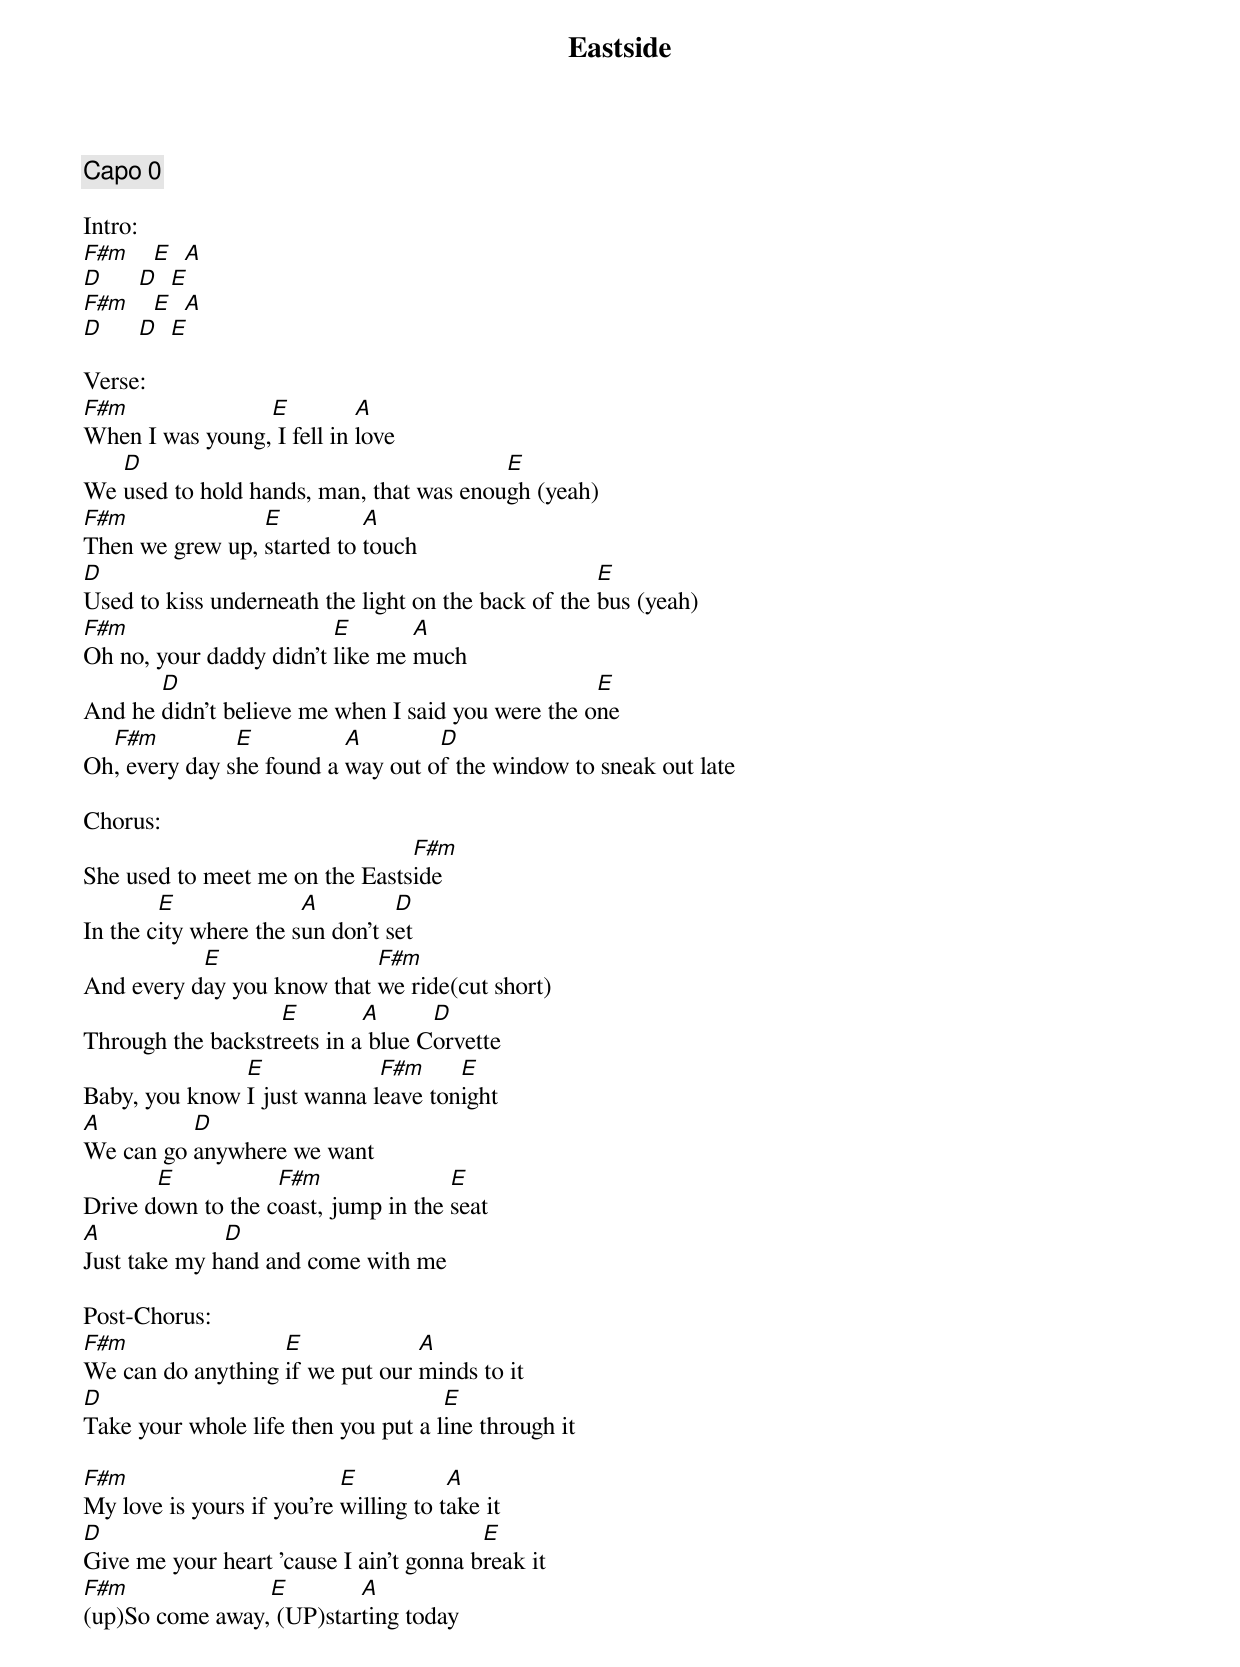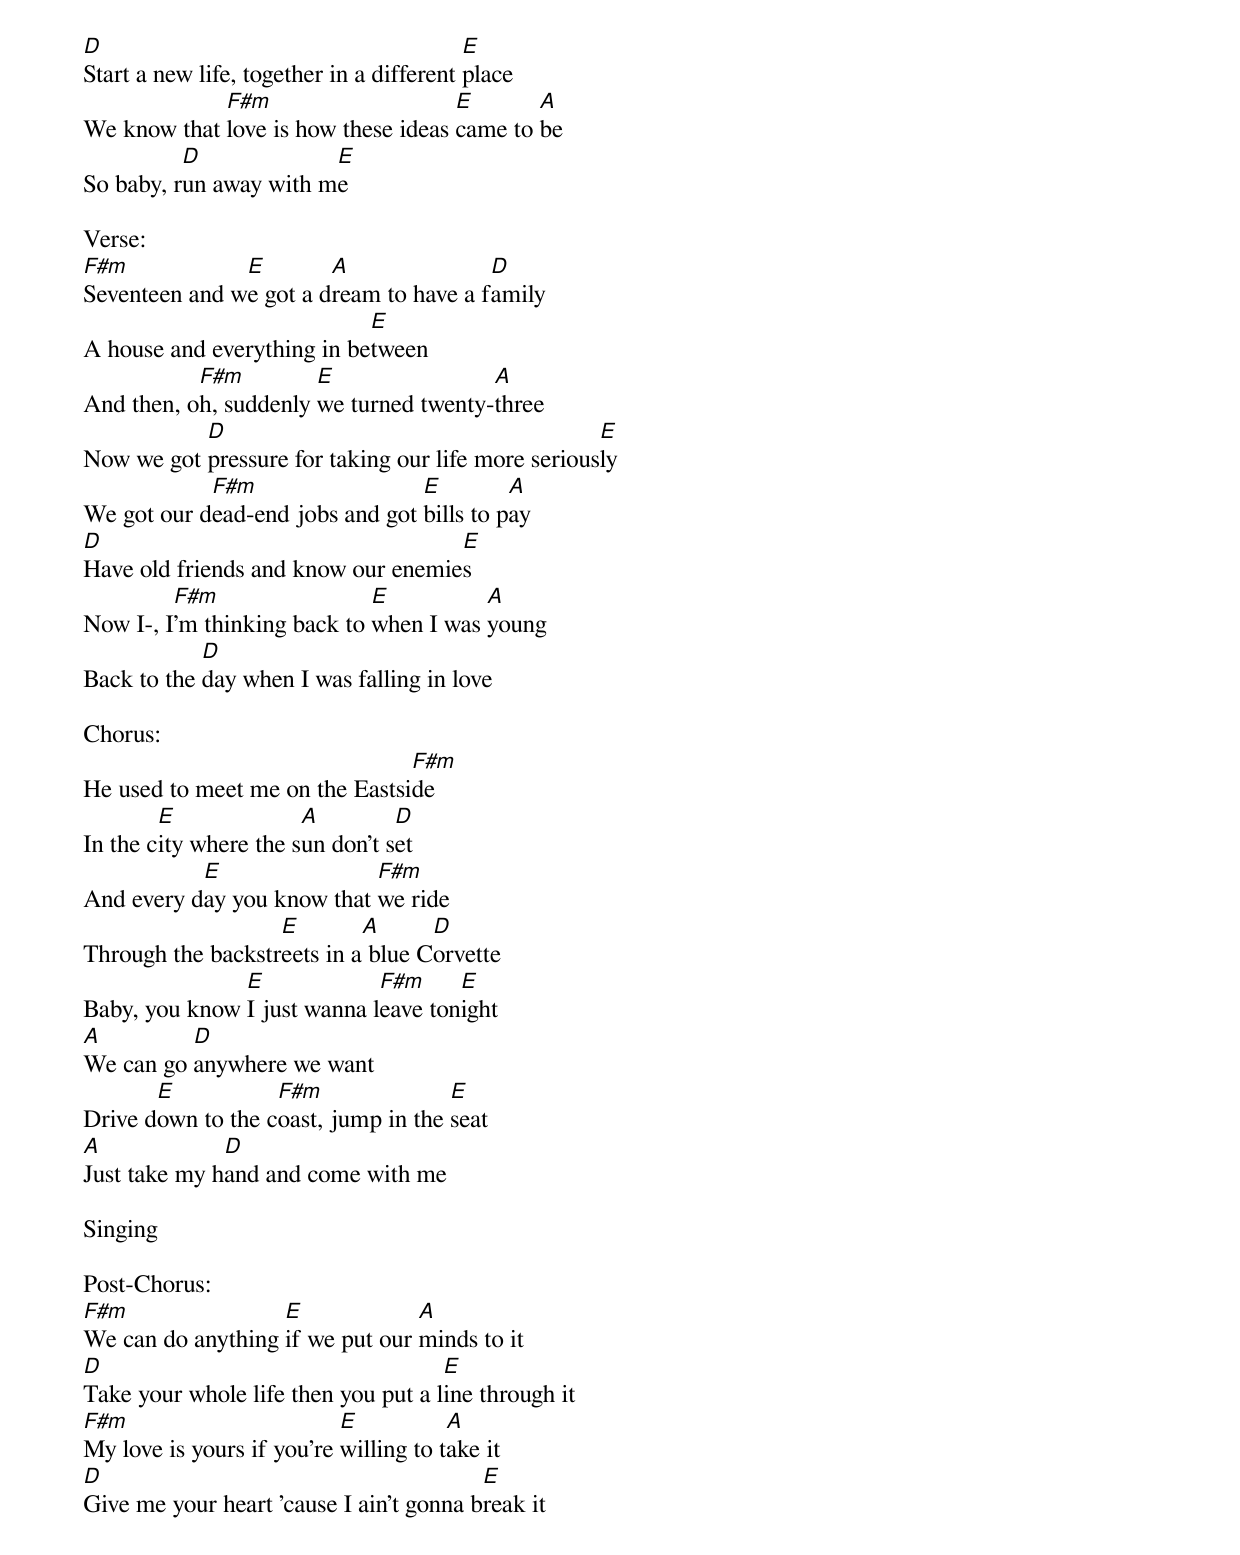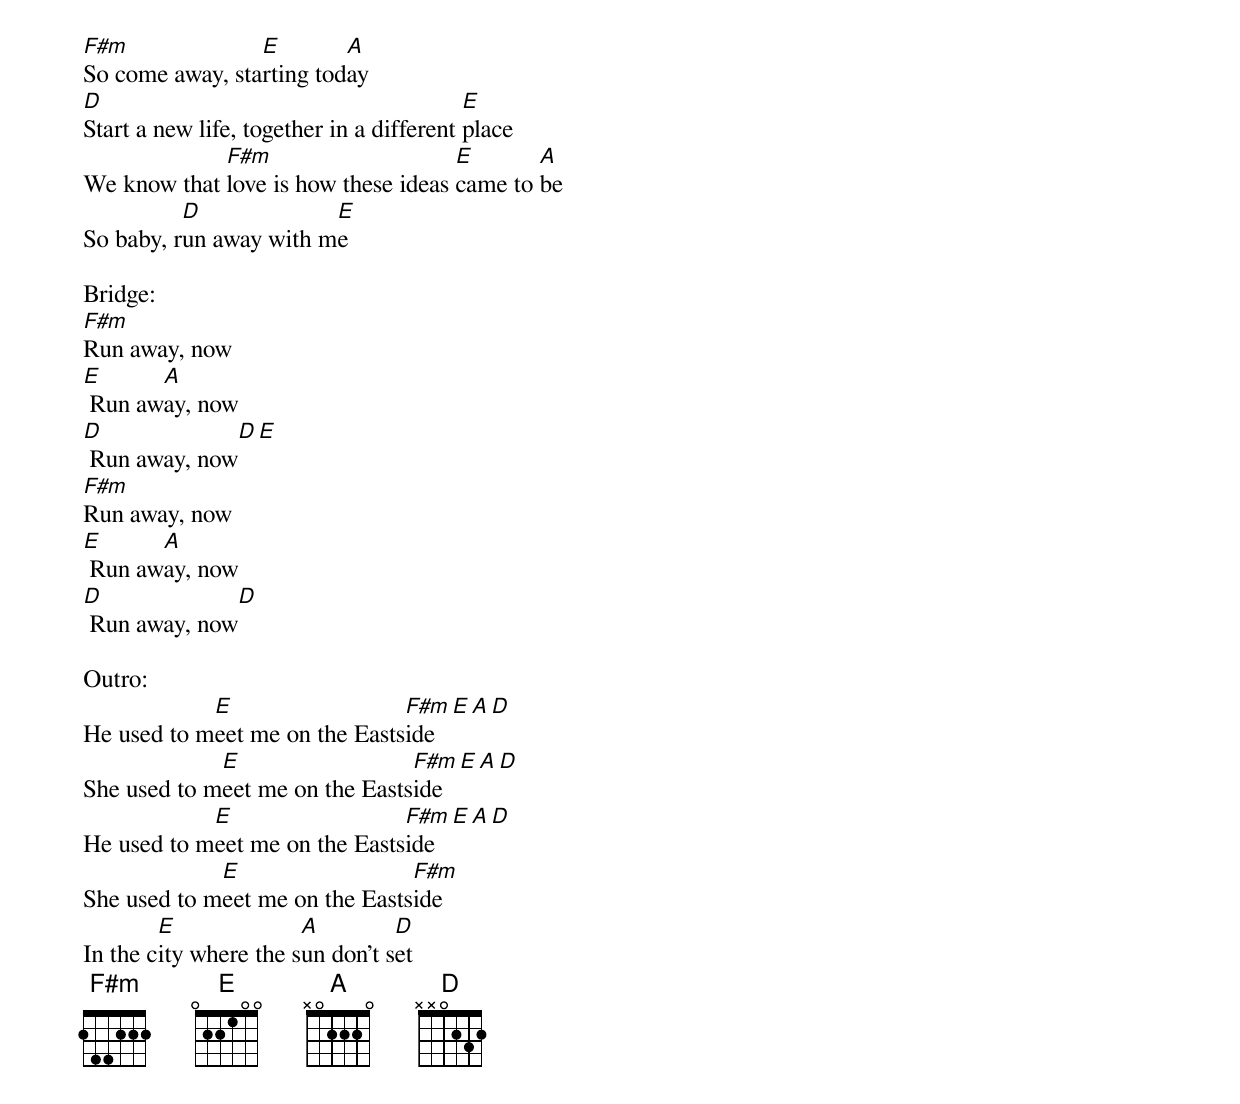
{title:Eastside}
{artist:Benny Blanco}
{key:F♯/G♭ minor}
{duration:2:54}
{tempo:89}
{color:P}

{comment: Capo 0}

Intro:
[F#m     E   A]
[D       D   E]
[F#m     E   A]
[D       D   E]

Verse:
[F#m]When I was young,[E] I fell in [A]love
We [D]used to hold hands, man, that was enou[E]gh (yeah)
[F#m]Then we grew up, [E]started to [A]touch
[D]Used to kiss underneath the light on the back of the [E]bus (yeah)
[F#m]Oh no, your daddy didn't [E]like me [A]much
And he [D]didn't believe me when I said you were the o[E]ne
Oh[F#m], every day s[E]he found a [A]way out o[D]f the window to sneak out late

Chorus:
She used to meet me on the Easts[F#m]ide
In the c[E]ity where the s[A]un don't s[D]et
And every d[E]ay you know that [F#m]we ride(cut short)
Through the backstr[E]eets in a[A] blue C[D]orvette
Baby, you know [E]I just wanna l[F#m]eave ton[E]ight
[A]We can go [D]anywhere we want
Drive d[E]own to the c[F#m]oast, jump in the [E]seat
[A]Just take my h[D]and and come with me

Post-Chorus:
[F#m]We can do anything [E]if we put our [A]minds to it
[D]Take your whole life then you put a l[E]ine through it

[F#m]My love is yours if you're [E]willing to t[A]ake it
[D]Give me your heart 'cause I ain't gonna b[E]reak it
[F#m](up)So come away,[E] (UP)star[A]ting today
[D]Start a new life, together in a different [E]place
We know that [F#m]love is how these ideas [E]came to [A]be
So baby, r[D]un away with m[E]e

Verse:
[F#m]Seventeen and w[E]e got a d[A]ream to have a f[D]amily
A house and everything in be[E]tween
And then, o[F#m]h, suddenly [E]we turned twenty-[A]three
Now we got [D]pressure for taking our life more serious[E]ly
We got our d[F#m]ead-end jobs and got [E]bills to p[A]ay
[D]Have old friends and know our enemie[E]s
Now I-, I[F#m]'m thinking back to [E]when I was [A]young
Back to the [D]day when I was falling in love

Chorus:
He used to meet me on the Eastsi[F#m]de
In the c[E]ity where the s[A]un don't s[D]et
And every d[E]ay you know that [F#m]we ride
Through the backstr[E]eets in a[A] blue C[D]orvette
Baby, you know [E]I just wanna l[F#m]eave ton[E]ight
[A]We can go [D]anywhere we want
Drive d[E]own to the c[F#m]oast, jump in the [E]seat
[A]Just take my h[D]and and come with me

Singing

Post-Chorus:
[F#m]We can do anything [E]if we put our [A]minds to it
[D]Take your whole life then you put a l[E]ine through it
[F#m]My love is yours if you're [E]willing to t[A]ake it
[D]Give me your heart 'cause I ain't gonna b[E]reak it
[F#m]So come away, sta[E]rting tod[A]ay
[D]Start a new life, together in a different [E]place
We know that [F#m]love is how these ideas [E]came to [A]be
So baby, r[D]un away with m[E]e

Bridge:
[F#m]Run away, now
[E] Run aw[A]ay, now
[D] Run away, now[D][E]
[F#m]Run away, now
[E] Run aw[A]ay, now
[D] Run away, now[D]

Outro:
He used to m[E]eet me on the Easts[F#m]ide[E][A][D]
She used to m[E]eet me on the Easts[F#m]ide[E][A][D]
He used to m[E]eet me on the Easts[F#m]ide[E][A][D]
She used to m[E]eet me on the Easts[F#m]ide
In the c[E]ity where the s[A]un don't s[D]et
